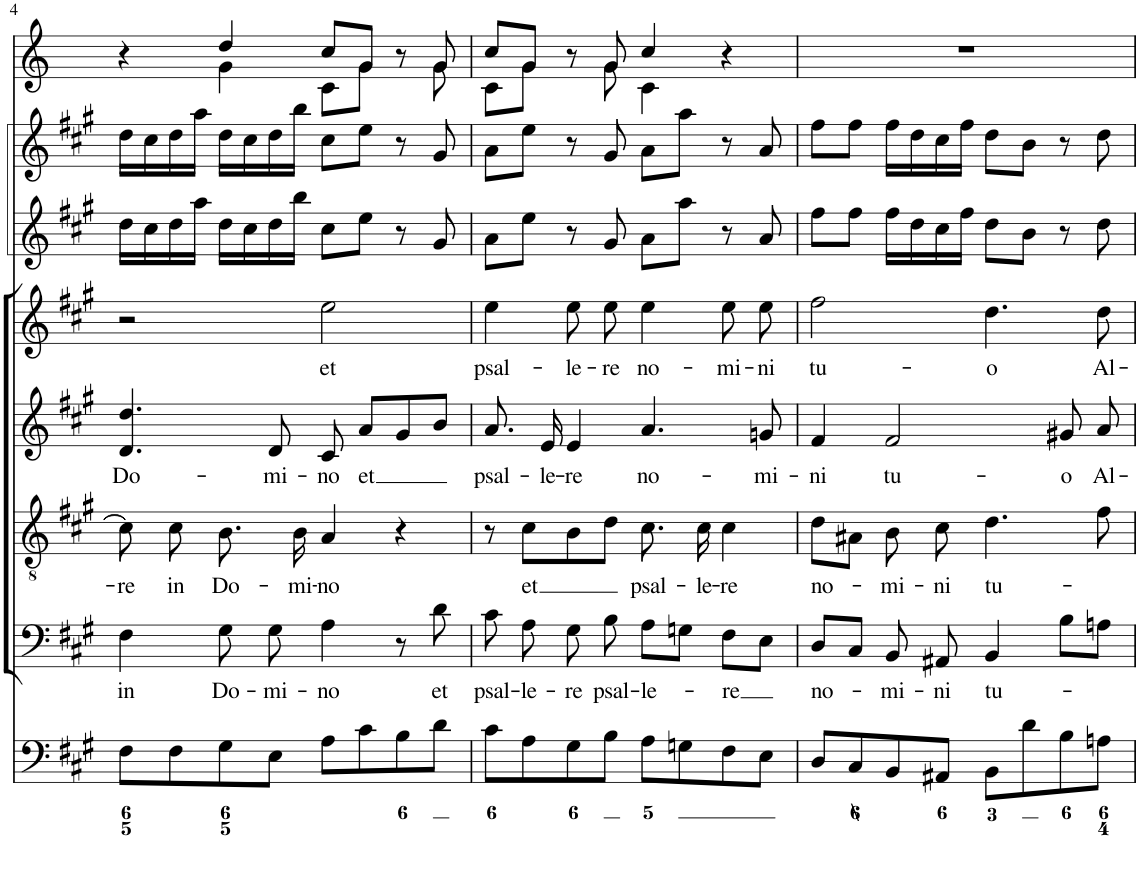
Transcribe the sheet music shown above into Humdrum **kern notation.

**kern	**kern	**text	**kern	**text	**kern	**text	**kern	**text	**kern	**kern	**kern
*part8	*part7	*part7	*part6	*part6	*part5	*part5	*part4	*part4	*part3	*part2	*part1
*staff8	*staff7	*staff7	*staff6	*staff6	*staff5	*staff5	*staff4	*staff4	*staff3	*staff2	*staff1
*I"Organ	*I"Voice	*	*I"Tenor	*	*I"Alto	*	*I"Voice	*	*I"Violin	*I"Violini	*I"Corni in A
*	*	*	*	*	*	*	*	*	*I'Vln	*I'Vln	*
!!LO:PB:g=z
*clefF4	*clefF4	*	*clefGv2	*	*clefG2	*	*clefG2	*	*clefG2	*clefG2	*clefG2
*	*	*	*	*	*	*	*	*	*	*	*Trd2c3
*k[f#c#g#]	*k[f#c#g#]	*	*k[f#c#g#]	*	*k[f#c#g#]	*	*k[f#c#g#]	*	*k[f#c#g#]	*k[f#c#g#]	*k[]
*M4/4	*M4/4	*	*M4/4	*	*M4/4	*	*M4/4	*	*M4/4	*M4/4	*M4/4
*met(c)	*met(c)	*	*met(c)	*	*met(c)	*	*met(c)	*	*met(c)	*met(c)	*met(c)
=4	=4	=4	=4	=4	=4	=4	=4	=4	=4	=4	=4
!	!	!LO:LY:b	!	!LO:LY:b	!	!LO:LY:b	!	!	!	!	!
*	*	*	*	*	*	*	*	*	*	*	*^
8F#\L	4F#\	in	8c#\]	-re	4.d/ 4.dd/	Do-	2r	.	16dd\LL	16dd\LL	4r	4ryy
.	.	.	.	.	.	.	.	.	16cc#\	16cc#\	.	.
!	!	!	!	!LO:LY:b	!	!	!	!	!	!	!	!
8F#\	.	.	8c#\	in	.	.	.	.	16dd\	16dd\	.	.
.	.	.	.	.	.	.	.	.	16aa\JJ	16aa\JJ	.	.
!	!	!LO:LY:b	!	!LO:LY:b	!	!	!	!	!	!	!	!
8G#\	8G#\	Do-	8.B\	Do-	.	.	.	.	16dd\LL	16dd\LL	4dd/	4g\
.	.	.	.	.	.	.	.	.	16cc#\	16cc#\	.	.
!	!	!LO:LY:b	!	!	!	!LO:LY:b	!	!	!	!	!	!
8E\J	8G#\	-mi-	.	.	8d/	-mi-	.	.	16dd\	16dd\	.	.
!	!	!	!	!LO:LY:b	!	!	!	!	!	!	!	!
.	.	.	16B\	-mi-	.	.	.	.	16bb\JJ	16bb\JJ	.	.
!	!	!LO:LY:b	!	!LO:LY:b	!	!LO:LY:b	!	!LO:LY:b	!	!	!	!
8A\L	4A\	-no	4A/	-no	8c#/	-no	2ee\	et	8cc#\L	8cc#\L	8cc/L	8c\L
!	!	!	!	!	!	!LO:LY:b	!	!	!	!	!	!
8c#\	.	.	.	.	8a/L	et	.	.	8ee\J	8ee\J	8g/J	8g\J
8B\	8r	.	4r	.	8g#/	.	.	.	8r	8r	8r	8ryy
!	!	!LO:LY:b	!	!	!	!	!	!	!	!	!	!
8d\J	8d\	et	.	.	8b/J	.	.	.	8g#/	8g#/	8g/	8g\
=5	=5	=5	=5	=5	=5	=5	=5	=5	=5	=5	=5	=5
!	!	!LO:LY:b	!	!	!	!LO:LY:b	!	!LO:LY:b	!	!	!	!
8c#\L	8c#\	psal-	8r	.	8.a/	psal-	4ee\	psal-	8a\L	8a\L	8cc/L	8c\L
!	!	!LO:LY:b	!	!LO:LY:b	!	!	!	!	!	!	!	!
8A\	8A\	-le-	8c#\L	et	.	.	.	.	8ee\J	8ee\J	8g/J	8g\J
!	!	!	!	!	!	!LO:LY:b	!	!	!	!	!	!
.	.	.	.	.	16e/	-le-	.	.	.	.	.	.
!	!	!LO:LY:b	!	!	!	!LO:LY:b	!	!LO:LY:b	!	!	!	!
8G#\	8G#\	-re	8B\	.	4e/	-re	8ee\L	-le-	8r	8r	8r	8ryy
!	!	!LO:LY:b	!	!	!	!	!	!LO:LY:b	!	!	!	!
8B\J	8B\	psal-	8d\J	.	.	.	8ee\J	-re	8g#/	8g#/	8g/	8g\
!	!	!LO:LY:b	!	!LO:LY:b	!	!LO:LY:b	!	!LO:LY:b	!	!	!	!
8A\L	8A\L	-le-	8.c#\	psal-	4.a/	no-	4ee\	no-	8a\L	8a\L	4cc/	4c\
8Gn\	8Gn\J	.	.	.	.	.	.	.	8aa\J	8aa\J	.	.
!	!	!	!	!LO:LY:b	!	!	!	!	!	!	!	!
.	.	.	16c#\	-le-	.	.	.	.	.	.	.	.
!	!	!LO:LY:b	!	!LO:LY:b	!	!	!	!LO:LY:b	!	!	!	!
8F#\	8F#\L	-re	4c#\	-re	.	.	8ee\L	-mi-	8r	8r	4r	4ryy
!	!	!	!	!	!	!LO:LY:b	!	!LO:LY:b	!	!	!	!
8E\J	8E\J	.	.	.	8gn/	-mi-	8ee\J	-ni	8a/	8a/	.	.
*	*	*	*	*	*	*	*	*	*	*	*v	*v
=6	=6	=6	=6	=6	=6	=6	=6	=6	=6	=6	=6
!	!	!LO:LY:b	!	!LO:LY:b	!	!LO:LY:b	!	!LO:LY:b	!	!	!
8D/L	8D/L	no-	8d\L	no-	4f#/	-ni	2ff#\	tu-	8ff#\L	8ff#\L	1r
8C#/	8C#/J	.	8A#X\J	.	.	.	.	.	8ff#\J	8ff#\J	.
!	!	!LO:LY:b	!	!LO:LY:b	!	!LO:LY:b	!	!	!	!	!
8BB/	8BB/	-mi-	8B\	-mi-	2f#/	tu-	.	.	16ff#\LL	16ff#\LL	.
.	.	.	.	.	.	.	.	.	16dd\	16dd\	.
!	!	!LO:LY:b	!	!LO:LY:b	!	!	!	!	!	!	!
8AA#X/J	8AA#X/	-ni	8c#\	-ni	.	.	.	.	16cc#\	16cc#\	.
.	.	.	.	.	.	.	.	.	16ff#\JJ	16ff#\JJ	.
!	!	!LO:LY:b	!	!LO:LY:b	!	!	!	!LO:LY:b	!	!	!
8BB\L	4BB/	tu-	4.d\	tu-	.	.	4.dd\	-o	8dd\L	8dd\L	.
8d\	.	.	.	.	.	.	.	.	8b\J	8b\J	.
!	!	!	!	!	!	!LO:LY:b	!	!	!	!	!
8B\	8B\L	.	.	.	8g#X/	-o	.	.	8r	8r	.
!	!	!	!	!	!	!LO:LY:b	!	!LO:LY:b	!	!	!
8An\J	8An\J	.	8f#\	.	8a/	Al-	8dd\	Al-	8dd\	8dd\	.
=	=	=	=	=	=	=	=	=	=	=	=
*-	*-	*-	*-	*-	*-	*-	*-	*-	*-	*-	*-
